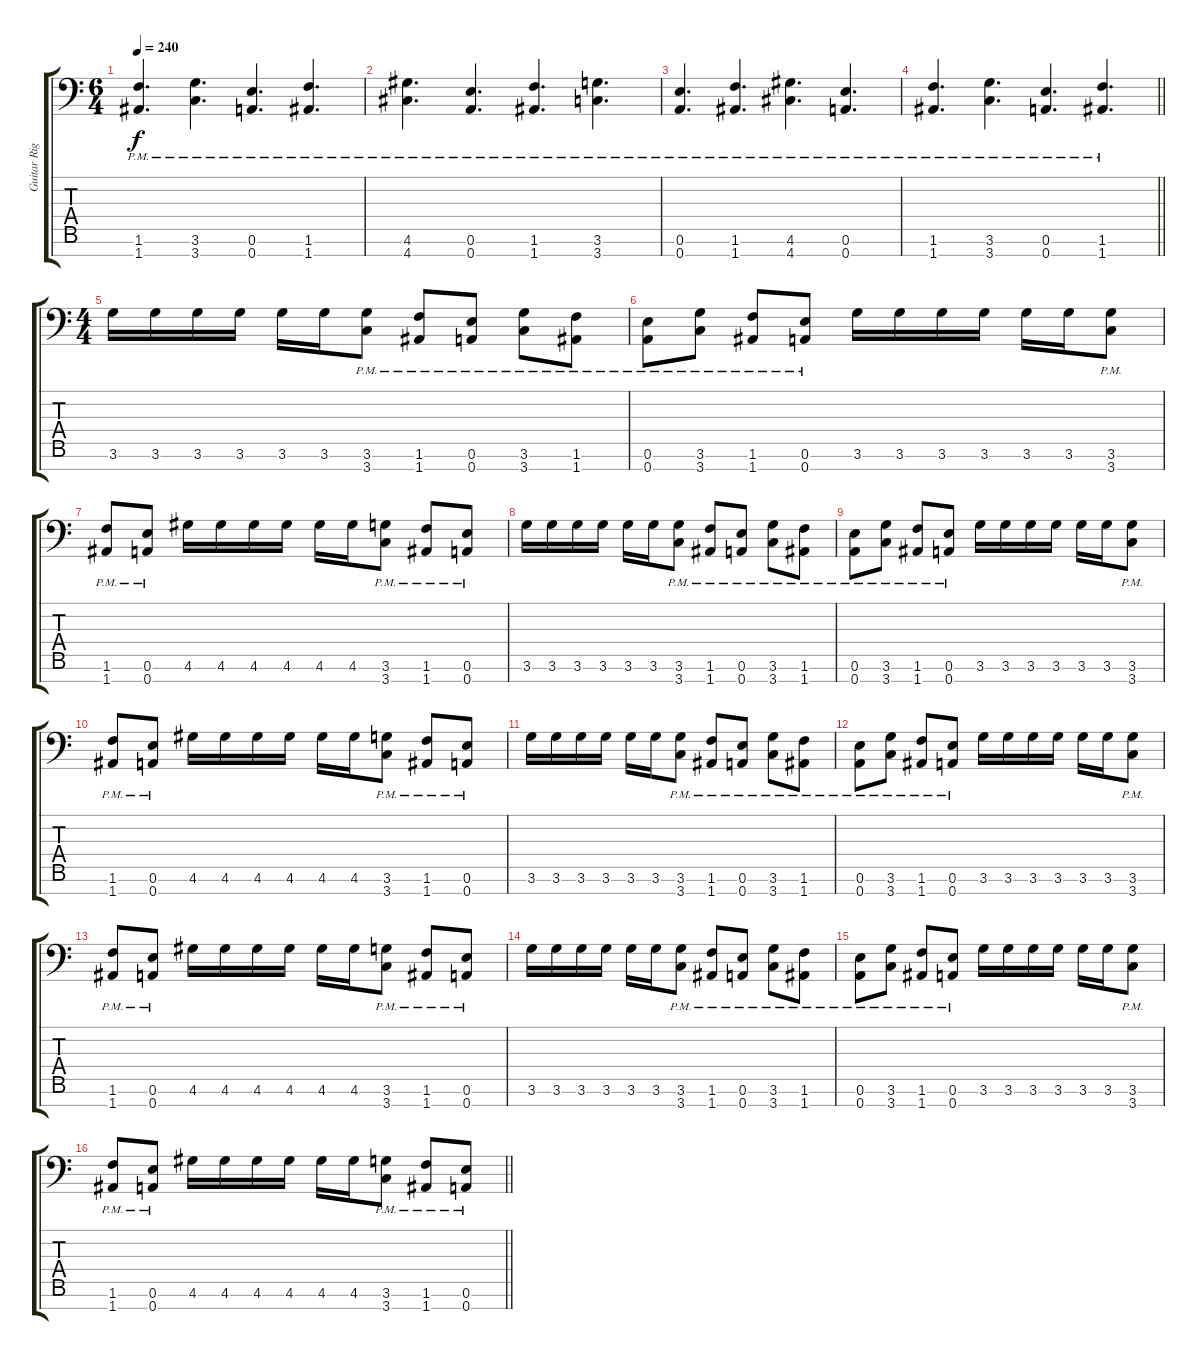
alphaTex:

\track ("Guitar Right" "Guitar Rig") {instrument distortionguitar}
\staff {score tabs}
\tuning (E4 B3 G3 D3 A2 E2 A1) {hide}
\ts (6 4)
\tempo 240
\clef f4
\ks c
(1.6{pm} 1.7{pm}).4{d dy f} (3.6{pm} 3.7{pm}).4{d} (0.6{pm} 0.7{pm}).4{d} (1.6{pm} 1.7{pm}).4{d} |
(4.6{pm} 4.7{pm}).4{d} (0.6{pm} 0.7{pm}).4{d} (1.6{pm} 1.7{pm}).4{d} (3.6{pm} 3.7{pm}).4{d} |
(0.6{pm} 0.7{pm}).4{d} (1.6{pm} 1.7{pm}).4{d} (4.6{pm} 4.7{pm}).4{d} (0.6{pm} 0.7{pm}).4{d} |
\barLineRight lightlight
(1.6{pm} 1.7{pm}).4{d} (3.6{pm} 3.7{pm}).4{d} (0.6{pm} 0.7{pm}).4{d} (1.6{pm} 1.7{pm}).4{d} |
\ts (4 4)
\section ("" "")
3.6.16 3.6.16 3.6.16 3.6.16 3.6.16 3.6.16 (3.6{pm} 3.7{pm}).8 (1.6{pm} 1.7{pm}).8 (0.6{pm} 0.7{pm}).8 (3.6{pm} 3.7{pm}).8 (1.6{pm} 1.7{pm}).8 |
(0.6{pm} 0.7{pm}).8 (3.6{pm} 3.7{pm}).8 (1.6{pm} 1.7{pm}).8 (0.6{pm} 0.7{pm}).8 3.6.16 3.6.16 3.6.16 3.6.16 3.6.16 3.6.16 (3.6{pm} 3.7{pm}).8 |
(1.6{pm} 1.7{pm}).8 (0.6{pm} 0.7{pm}).8 4.6.16 4.6.16 4.6.16 4.6.16 4.6.16 4.6.16 (3.6{pm} 3.7{pm}).8 (1.6{pm} 1.7{pm}).8 (0.6{pm} 0.7{pm}).8 |
3.6.16 3.6.16 3.6.16 3.6.16 3.6.16 3.6.16 (3.6{pm} 3.7{pm}).8 (1.6{pm} 1.7{pm}).8 (0.6{pm} 0.7{pm}).8 (3.6{pm} 3.7{pm}).8 (1.6{pm} 1.7{pm}).8 |
(0.6{pm} 0.7{pm}).8 (3.6{pm} 3.7{pm}).8 (1.6{pm} 1.7{pm}).8 (0.6{pm} 0.7{pm}).8 3.6.16 3.6.16 3.6.16 3.6.16 3.6.16 3.6.16 (3.6{pm} 3.7{pm}).8 |
(1.6{pm} 1.7{pm}).8 (0.6{pm} 0.7{pm}).8 4.6.16 4.6.16 4.6.16 4.6.16 4.6.16 4.6.16 (3.6{pm} 3.7{pm}).8 (1.6{pm} 1.7{pm}).8 (0.6{pm} 0.7{pm}).8 |
3.6.16 3.6.16 3.6.16 3.6.16 3.6.16 3.6.16 (3.6{pm} 3.7{pm}).8 (1.6{pm} 1.7{pm}).8 (0.6{pm} 0.7{pm}).8 (3.6{pm} 3.7{pm}).8 (1.6{pm} 1.7{pm}).8 |
(0.6{pm} 0.7{pm}).8 (3.6{pm} 3.7{pm}).8 (1.6{pm} 1.7{pm}).8 (0.6{pm} 0.7{pm}).8 3.6.16 3.6.16 3.6.16 3.6.16 3.6.16 3.6.16 (3.6{pm} 3.7{pm}).8 |
(1.6{pm} 1.7{pm}).8 (0.6{pm} 0.7{pm}).8 4.6.16 4.6.16 4.6.16 4.6.16 4.6.16 4.6.16 (3.6{pm} 3.7{pm}).8 (1.6{pm} 1.7{pm}).8 (0.6{pm} 0.7{pm}).8 |
3.6.16 3.6.16 3.6.16 3.6.16 3.6.16 3.6.16 (3.6{pm} 3.7{pm}).8 (1.6{pm} 1.7{pm}).8 (0.6{pm} 0.7{pm}).8 (3.6{pm} 3.7{pm}).8 (1.6{pm} 1.7{pm}).8 |
(0.6{pm} 0.7{pm}).8 (3.6{pm} 3.7{pm}).8 (1.6{pm} 1.7{pm}).8 (0.6{pm} 0.7{pm}).8 3.6.16 3.6.16 3.6.16 3.6.16 3.6.16 3.6.16 (3.6{pm} 3.7{pm}).8 |
\barLineRight lightlight
(1.6{pm} 1.7{pm}).8 (0.6{pm} 0.7{pm}).8 4.6.16 4.6.16 4.6.16 4.6.16 4.6.16 4.6.16 (3.6{pm} 3.7{pm}).8 (1.6{pm} 1.7{pm}).8 (0.6{pm} 0.7{pm}).8
